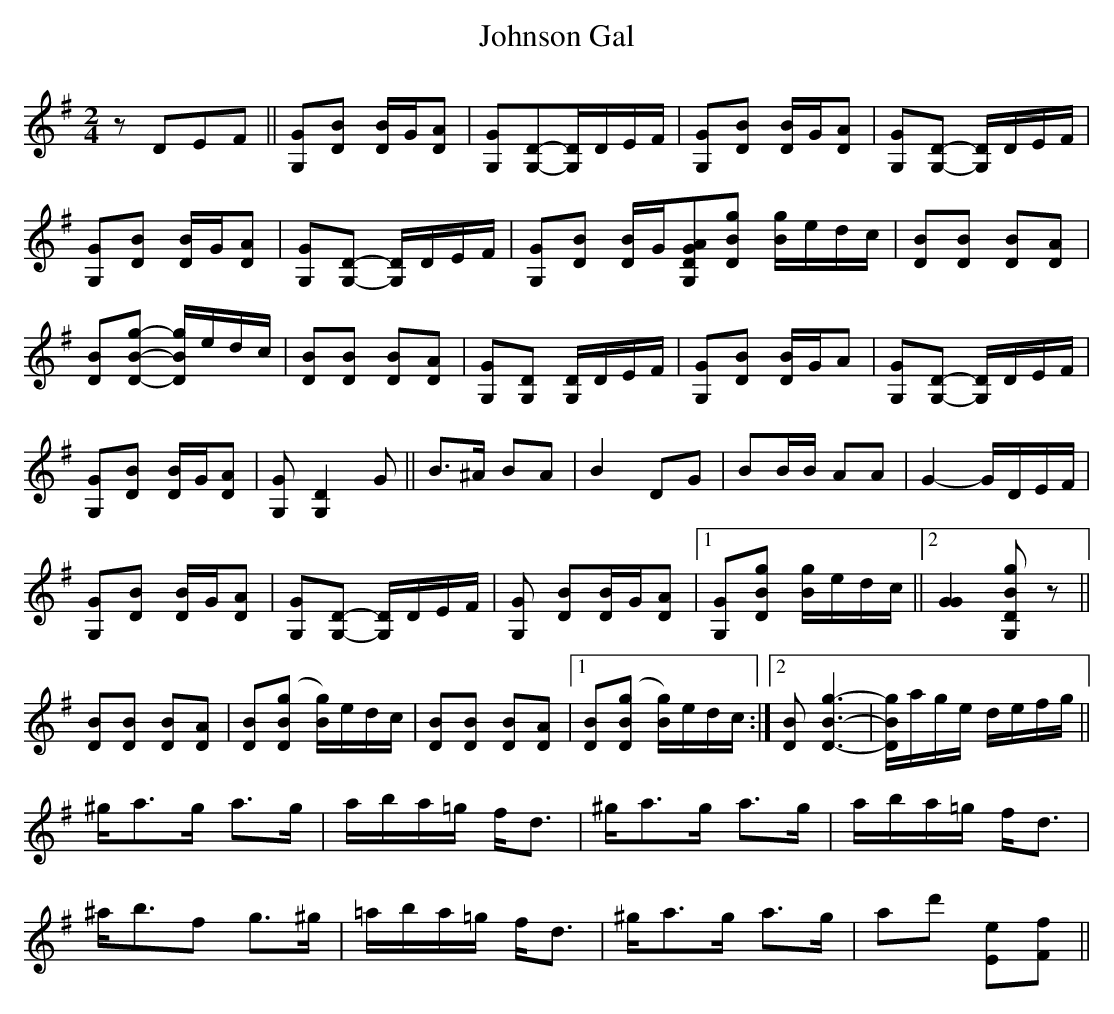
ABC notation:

X:1
T:Johnson Gal
M:2/4
L:1/8
K:G
zDEF||[G,G][DB] [D/B/]G/[DA]|[G,G][G,D]-[G,/D/]D/E/F/|[G,G][DB] [D/B/]G/[DA]|[G,G][G,D]- [G,/D/]D/E/F/|
[G,G][DB] [D/B/]G/[DA]|[G,G][G,D]- [G,/D/]D/E/F/|[G,G][DB] [D/B/]G/[DA|[G,G][DBg] [B/g/]e/d/c/|[DB][DB] [DB][DA]|
[DB][DBg]- [D/B/g/]e/d/c/|[DB][DB] [DB][DA]|[G,G][G,D] [G,/D/]D/E/F/|[G,G][DB] [D/B/]G/A|[G,G][G,D]- [G,/D/]D/E/F/|
[G,G][DB] [D/B/]G/[DA]|[G,G] [G,2D2]G||B>^A BA|B2 DG|BB/B/ AA|G2-G/D/E/F/|
[G,G][DB] [D/B/]G/[DA]|[G,G][G,D]- [G,/D/]D/E/F/|[G,G] [DB][D/B/]G/[DA]|1 [G,G][DBg] [B/g/]e/d/c/||2 [G2,G2][G,DBg]z||
[DB][DB] [DB][DA]|[DB]([DBg] [B/g/])e/d/c/|[DB][DB] [DB][DA]|1 [DB]([DBg] [B/g/])e/d/c/:|2 [DB] [D3B3g3]-|[D/B/g/]a/g/e/ d/e/f/g/||
^g<ag/ a>g|a/b/a/=g/ f<d|^g<ag/ a>g|a/b/a/=g/ f<d|
^a<bf g>^g|=a/b/a/=g/ f<d|^g<ag/ a>g|ad' [Ee][Ff]||
